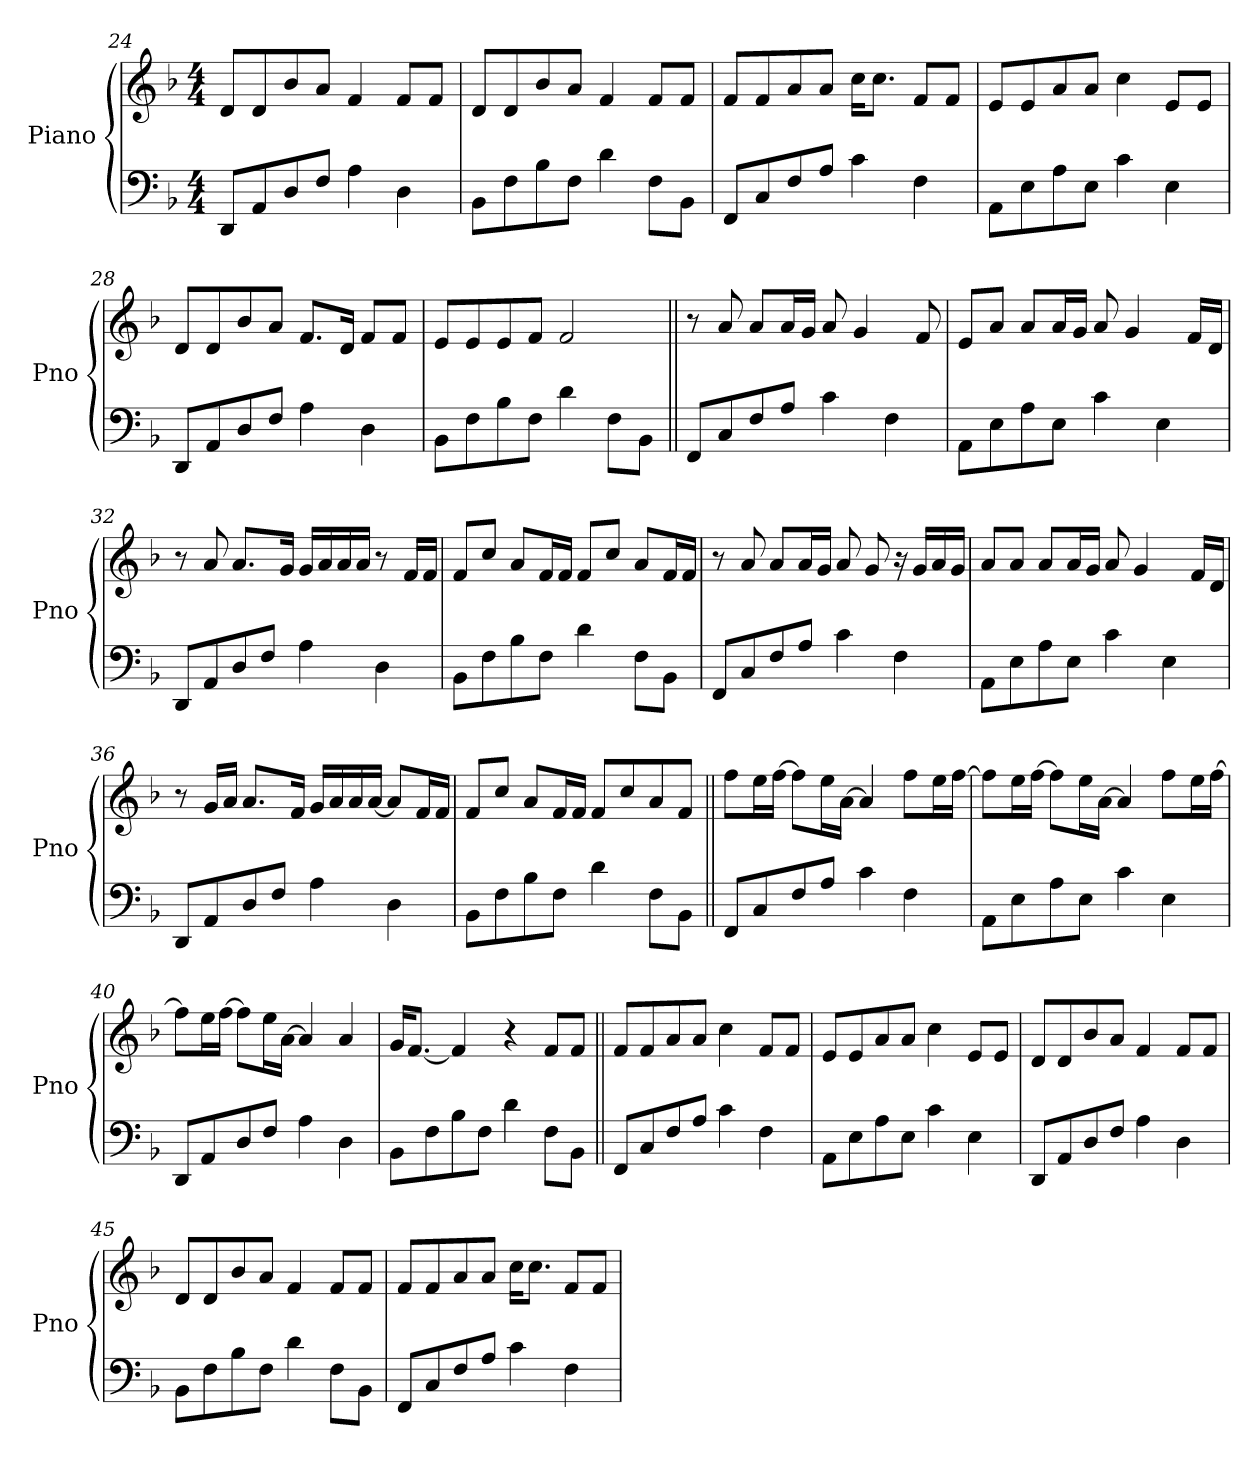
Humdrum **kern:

**kern	**kern
*part1	*part1
*staff2	*staff1
*I"Piano	*
*I'Pno	*
*clefF4	*clefG2
*k[b-]	*k[b-]
*M4/4	*M4/4
=24	=24
8DD/L	8d/L
8AA/	8d/
8D/	8b-/
8F/J	8a/J
4A\	4f/
4D\	8f/L
.	8f/J
=25	=25
8BB-\L	8d/L
8F\	8d/
8B-\	8b-/
8F\J	8a/J
4d\	4f/
8F\L	8f/L
8BB-\J	8f/J
=26	=26
8FF/L	8f/L
8C/	8f/
8F/	8a/
8A/J	8a/J
4c\	16cc\KL
.	8.cc\J
4F\	8f/L
.	8f/J
!!LO:LB:g=z
=27	=27
8AA\L	8e/L
8E\	8e/
8A\	8a/
8E\J	8a/J
4c\	4cc\
4E\	8e/L
.	8e/J
=28	=28
8DD/L	8d/L
8AA/	8d/
8D/	8b-/
8F/J	8a/J
4A\	8.f/L
.	16d/Jk
4D\	8f/L
.	8f/J
=29	=29
8BB-\L	8e/L
8F\	8e/
8B-\	8e/
8F\J	8f/J
4d\	2f/
8F\L	.
8BB-\J	.
=30||	=30||
8FF/L	8r
8C/	8a/
8F/	8a/L
8A/J	16a/L
.	16g/JJ
4c\	8a/
.	4g/
4F\	.
.	8f/
!!LO:LB:g=z
=31	=31
8AA\L	8e/L
8E\	8a/J
8A\	8a/L
8E\J	16a/L
.	16g/JJ
4c\	8a/
.	4g/
4E\	.
.	16f/LL
.	16d/JJ
=32	=32
8DD/L	8r
8AA/	8a/
8D/	8.a/L
8F/J	.
.	16g/Jk
4A\	16g/LL
.	16a/
.	16a/
.	16a/JJ
4D\	8r
.	16f/LL
.	16f/JJ
=33	=33
8BB-\L	8f/L
8F\	8cc/J
8B-\	8a/L
8F\J	16f/L
.	16f/JJ
4d\	8f/L
.	8cc/J
8F\L	8a/L
8BB-\J	16f/L
.	16f/JJ
!!LO:LB:g=z
=34	=34
8FF/L	8r
8C/	8a/
8F/	8a/L
8A/J	16a/L
.	16g/JJ
4c\	8a/
.	8g/
4F\	16r
.	16g/LL
.	16a/
.	16g/JJ
=35	=35
8AA\L	8a/L
8E\	8a/J
8A\	8a/L
8E\J	16a/L
.	16g/JJ
4c\	8a/
.	4g/
4E\	.
.	16f/LL
.	16d/JJ
=36	=36
8DD/L	8r
8AA/	16g/LL
.	16a/JJ
8D/	8.a/L
8F/J	.
.	16f/Jk
4A\	16g/LL
.	16a/
.	16a/
.	[16a/JJ
4D\	8a/L]
.	16f/L
.	16f/JJ
!!LO:LB:g=z
=37	=37
8BB-\L	8f/L
8F\	8cc/J
8B-\	8a/L
8F\J	16f/L
.	16f/JJ
4d\	8f/L
.	8cc/
8F\L	8a/
8BB-\J	8f/J
=38||	=38||
8FF/L	8ff\L
8C/	16ee\L
.	[16ff\JJ
8F/	8ff\L]
8A/J	16ee\L
.	[16a\JJ
4c\	4a/]
4F\	8ff\L
.	16ee\L
.	[16ff\JJ
=39	=39
8AA\L	8ff\L]
8E\	16ee\L
.	[16ff\JJ
8A\	8ff\L]
8E\J	16ee\L
.	[16a\JJ
4c\	4a/]
4E\	8ff\L
.	16ee\L
.	[16ff\JJ
=40	=40
8DD/L	8ff\L]
8AA/	16ee\L
.	[16ff\JJ
8D/	8ff\L]
8F/J	16ee\L
.	[16a\JJ
4A\	4a/]
4D\	4a/
!!LO:LB:g=z
=41	=41
8BB-\L	16g/KL
.	[8.f/J
8F\	.
8B-\	4f/]
8F\J	.
4d\	4r
8F\L	8f/L
8BB-\J	8f/J
=42||	=42||
8FF/L	8f/L
8C/	8f/
8F/	8a/
8A/J	8a/J
4c\	4cc\
4F\	8f/L
.	8f/J
=43	=43
8AA\L	8e/L
8E\	8e/
8A\	8a/
8E\J	8a/J
4c\	4cc\
4E\	8e/L
.	8e/J
=44	=44
8DD/L	8d/L
8AA/	8d/
8D/	8b-/
8F/J	8a/J
4A\	4f/
4D\	8f/L
.	8f/J
=45	=45
8BB-\L	8d/L
8F\	8d/
8B-\	8b-/
8F\J	8a/J
4d\	4f/
8F\L	8f/L
8BB-\J	8f/J
!!LO:PB:g=z
=46	=46
8FF/L	8f/L
8C/	8f/
8F/	8a/
8A/J	8a/J
4c\	16cc\KL
.	8.cc\J
4F\	8f/L
.	8f/J
=	=
*-	*-
